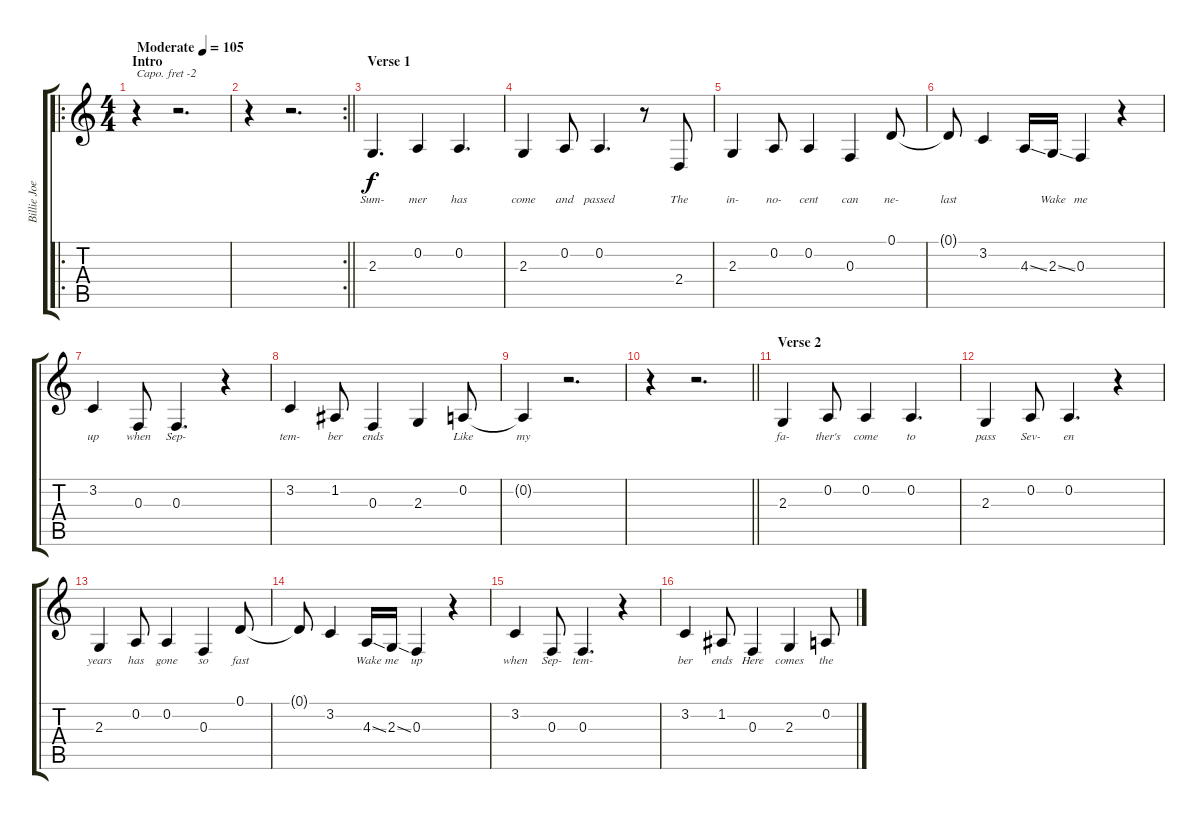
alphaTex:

\track ("Billie Joe Armstrong - Vocals" "Billie Joe") {instrument clarinet}
\staff {score tabs}
\capo -2
\tuning (E4 B3 G3 D3 A2 E2) {hide}
\ro
\ts (4 4)
\section ("" "Intro")
\tempo (105 "Moderate")
\clef g2
\ks c
r.4{dy f instrument clarinet} r.2{d} |
\rc 2
\barLineRight lightlight
r.4 r.2{d} |
\section ("" "Verse 1")
2.3.4{d lyrics (0 "Sum-") lyrics (1 "") lyrics (2 "") lyrics (3 "") lyrics (4 "")} 0.2.4{lyrics (0 "mer") lyrics (1 "") lyrics (2 "") lyrics (3 "") lyrics (4 "")} 0.2.4{d lyrics (0 "has") lyrics (1 "") lyrics (2 "") lyrics (3 "") lyrics (4 "")} |
2.3.4{lyrics (0 "come") lyrics (1 "") lyrics (2 "") lyrics (3 "") lyrics (4 "")} 0.2.8{lyrics (0 "and") lyrics (1 "") lyrics (2 "") lyrics (3 "") lyrics (4 "")} 0.2.4{d lyrics (0 "passed") lyrics (1 "") lyrics (2 "") lyrics (3 "") lyrics (4 "")} r.8 2.4.8{lyrics (0 "The") lyrics (1 "") lyrics (2 "") lyrics (3 "") lyrics (4 "")} |
2.3.4{lyrics (0 "in-") lyrics (1 "") lyrics (2 "") lyrics (3 "") lyrics (4 "")} 0.2.8{lyrics (0 "no-") lyrics (1 "") lyrics (2 "") lyrics (3 "") lyrics (4 "")} 0.2.4{lyrics (0 "cent") lyrics (1 "") lyrics (2 "") lyrics (3 "") lyrics (4 "")} 0.3.4{lyrics (0 "can") lyrics (1 "") lyrics (2 "") lyrics (3 "") lyrics (4 "")} 0.1.8{lyrics (0 "ne-") lyrics (1 "") lyrics (2 "") lyrics (3 "") lyrics (4 "")} |
0.1{t}.8{lyrics (0 "last") lyrics (1 "") lyrics (2 "") lyrics (3 "") lyrics (4 "")} 3.2.4{lyrics (0 " ") lyrics (1 "") lyrics (2 "") lyrics (3 "") lyrics (4 "")} 4.3{ss}.16{lyrics (0 " ") lyrics (1 "") lyrics (2 "") lyrics (3 "") lyrics (4 "")} 2.3{ss}.16{lyrics (0 "Wake") lyrics (1 "") lyrics (2 "") lyrics (3 "") lyrics (4 "")} 0.3.4{lyrics (0 "me") lyrics (1 "") lyrics (2 "") lyrics (3 "") lyrics (4 "")} r.4 |
3.2.4{lyrics (0 "up") lyrics (1 "") lyrics (2 "") lyrics (3 "") lyrics (4 "")} 0.3.8{lyrics (0 "when") lyrics (1 "") lyrics (2 "") lyrics (3 "") lyrics (4 "")} 0.3.4{d lyrics (0 "Sep-") lyrics (1 "") lyrics (2 "") lyrics (3 "") lyrics (4 "")} r.4 |
3.2.4{lyrics (0 "tem-") lyrics (1 "") lyrics (2 "") lyrics (3 "") lyrics (4 "")} 1.2.8{lyrics (0 "ber") lyrics (1 "") lyrics (2 "") lyrics (3 "") lyrics (4 "")} 0.3.4{lyrics (0 "ends") lyrics (1 "") lyrics (2 "") lyrics (3 "") lyrics (4 "")} 2.3.4{lyrics (0 " ") lyrics (1 "") lyrics (2 "") lyrics (3 "") lyrics (4 "")} 0.2.8{lyrics (0 "Like") lyrics (1 "") lyrics (2 "") lyrics (3 "") lyrics (4 "")} |
0.2{t}.4{lyrics (0 "my") lyrics (1 "") lyrics (2 "") lyrics (3 "") lyrics (4 "")} r.2{d} |
\barLineRight lightlight
r.4 r.2{d} |
\section ("" "Verse 2")
2.3.4{lyrics (0 "fa-") lyrics (1 "") lyrics (2 "") lyrics (3 "") lyrics (4 "")} 0.2.8{lyrics (0 "ther's") lyrics (1 "") lyrics (2 "") lyrics (3 "") lyrics (4 "")} 0.2.4{lyrics (0 "come") lyrics (1 "") lyrics (2 "") lyrics (3 "") lyrics (4 "")} 0.2.4{d lyrics (0 "to") lyrics (1 "") lyrics (2 "") lyrics (3 "") lyrics (4 "")} |
2.3.4{lyrics (0 "pass") lyrics (1 "") lyrics (2 "") lyrics (3 "") lyrics (4 "")} 0.2.8{lyrics (0 "Sev-") lyrics (1 "") lyrics (2 "") lyrics (3 "") lyrics (4 "")} 0.2.4{d lyrics (0 "en") lyrics (1 "") lyrics (2 "") lyrics (3 "") lyrics (4 "")} r.4 |
2.3.4{lyrics (0 "years") lyrics (1 "") lyrics (2 "") lyrics (3 "") lyrics (4 "")} 0.2.8{lyrics (0 "has") lyrics (1 "") lyrics (2 "") lyrics (3 "") lyrics (4 "")} 0.2.4{lyrics (0 "gone") lyrics (1 "") lyrics (2 "") lyrics (3 "") lyrics (4 "")} 0.3.4{lyrics (0 "so") lyrics (1 "") lyrics (2 "") lyrics (3 "") lyrics (4 "")} 0.1.8{lyrics (0 "fast") lyrics (1 "") lyrics (2 "") lyrics (3 "") lyrics (4 "")} |
0.1{t}.8{lyrics (0 " ") lyrics (1 "") lyrics (2 "") lyrics (3 "") lyrics (4 "")} 3.2.4{lyrics (0 " ") lyrics (1 "") lyrics (2 "") lyrics (3 "") lyrics (4 "")} 4.3{ss}.16{lyrics (0 " Wake") lyrics (1 "") lyrics (2 "") lyrics (3 "") lyrics (4 "")} 2.3{ss}.16{lyrics (0 "me") lyrics (1 "") lyrics (2 "") lyrics (3 "") lyrics (4 "")} 0.3.4{lyrics (0 "up") lyrics (1 "") lyrics (2 "") lyrics (3 "") lyrics (4 "")} r.4 |
3.2.4{lyrics (0 "when") lyrics (1 "") lyrics (2 "") lyrics (3 "") lyrics (4 "")} 0.3.8{lyrics (0 "Sep-") lyrics (1 "") lyrics (2 "") lyrics (3 "") lyrics (4 "")} 0.3.4{d lyrics (0 "tem-") lyrics (1 "") lyrics (2 "") lyrics (3 "") lyrics (4 "")} r.4 |
3.2.4{lyrics (0 "ber") lyrics (1 "") lyrics (2 "") lyrics (3 "") lyrics (4 "")} 1.2.8{lyrics (0 "ends") lyrics (1 "") lyrics (2 "") lyrics (3 "") lyrics (4 "")} 0.3.4{lyrics (0 "Here") lyrics (1 "") lyrics (2 "") lyrics (3 "") lyrics (4 "")} 2.3.4{lyrics (0 "comes") lyrics (1 "") lyrics (2 "") lyrics (3 "") lyrics (4 "")} 0.2.8{lyrics (0 "the") lyrics (1 "") lyrics (2 "") lyrics (3 "") lyrics (4 "")}
